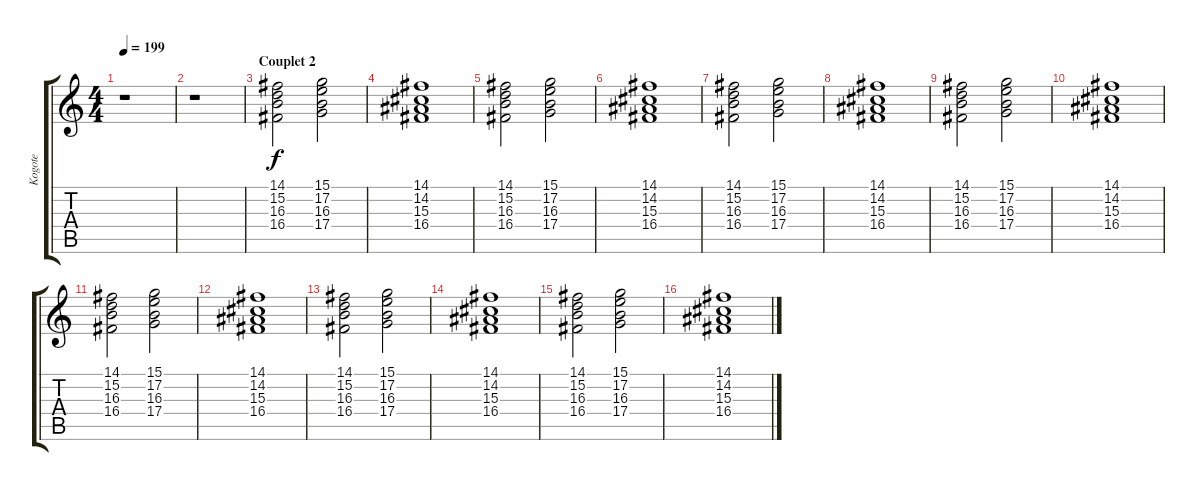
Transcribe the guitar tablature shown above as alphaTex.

\track ("Kogote" "Kogote") {instrument pad2warm}
\staff {score tabs}
\tuning (E4 B3 G3 D3 A2 E2) {hide}
\ts (4 4)
\tempo 199
\clef g2
\ks c
r.1{dy f} |
r.1 |
\section ("" "Couplet 2")
(14.1 15.2 16.3 16.4).2{volume 5} (15.1 17.2 16.3 17.4).2 |
(14.1 14.2 15.3 16.4).1 |
(14.1 15.2 16.3 16.4).2 (15.1 17.2 16.3 17.4).2 |
(14.1 14.2 15.3 16.4).1 |
(14.1 15.2 16.3 16.4).2 (15.1 17.2 16.3 17.4).2 |
(14.1 14.2 15.3 16.4).1 |
(14.1 15.2 16.3 16.4).2 (15.1 17.2 16.3 17.4).2 |
(14.1 14.2 15.3 16.4).1 |
(14.1 15.2 16.3 16.4).2 (15.1 17.2 16.3 17.4).2 |
(14.1 14.2 15.3 16.4).1 |
(14.1 15.2 16.3 16.4).2 (15.1 17.2 16.3 17.4).2 |
(14.1 14.2 15.3 16.4).1 |
(14.1 15.2 16.3 16.4).2 (15.1 17.2 16.3 17.4).2 |
(14.1 14.2 15.3 16.4).1
